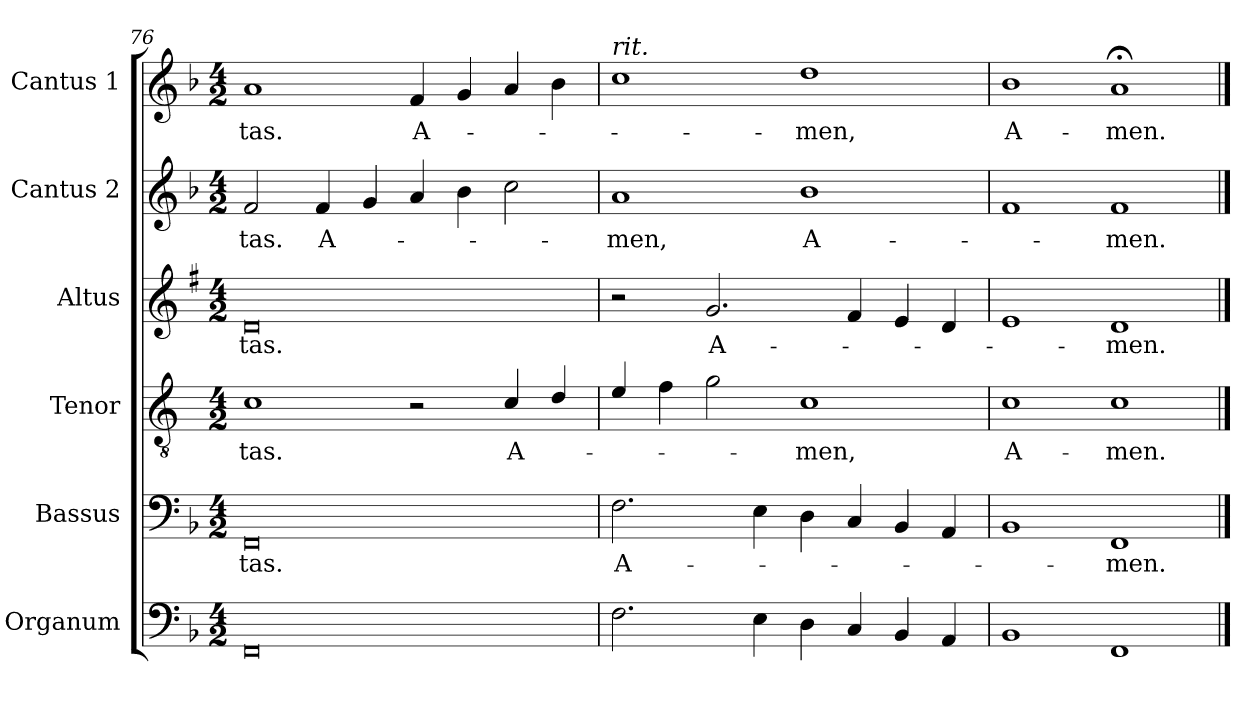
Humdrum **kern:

**kern	**kern	**text	**kern	**text	**kern	**text	**kern	**text	**kern	**text
*part6	*part5	*part5	*part4	*part4	*part3	*part3	*part2	*part2	*part1	*part1
*staff6	*staff5	*staff5	*staff4	*staff4	*staff3	*staff3	*staff2	*staff2	*staff1	*staff1
*I"Organum	*I"Bassus	*	*I"Tenor	*	*I"Altus	*	*I"Cantus 2	*	*I"Cantus 1	*
*I'Or	*I'B	*	*I'T	*	*I'A	*	*I'C2	*	*I'C1	*
*clefF4	*clefF4	*	*clefGv2	*	*clefG2	*	*clefG2	*	*clefG2	*
*	*	*	*ITrd4c7	*	*ITrd1c2	*	*	*	*	*
*k[b-]	*k[b-]	*	*k[b-]	*	*k[b-]	*	*k[b-]	*	*k[b-]	*
*F:	*F:	*	*F:	*	*F:	*	*F:	*	*F:	*
*M4/2	*M4/2	*	*M4/2	*	*M4/2	*	*M4/2	*	*M4/2	*
=76	=76	=76	=76	=76	=76	=76	=76	=76	=76	=76
!	!	!LO:LY:b	!	!LO:LY:b	!	!LO:LY:b	!	!LO:LY:b	!	!LO:LY:b
0FF	0FF	-tas.	1F	-tas.	0c	-tas.	2f/	-tas.	1a	-tas.
!	!	!	!	!	!	!	!	!LO:LY:b	!	!
.	.	.	.	.	.	.	4f/	A-	.	.
.	.	.	.	.	.	.	4g/	.	.	.
!	!	!	!	!	!	!	!	!	!	!LO:LY:b
.	.	.	2r	.	.	.	4a/	.	4f/	A-
.	.	.	.	.	.	.	4b-\	.	4g/	.
!	!	!	!	!LO:LY:b	!	!	!	!	!	!
.	.	.	4F/	A-	.	.	2cc\	.	4a/	.
.	.	.	4G/	.	.	.	.	.	4b-\	.
=77	=77	=77	=77	=77	=77	=77	=77	=77	=77	=77
!	!	!	!	!	!	!	!	!	!LO:TX:a:i:t=rit.	!
!	!	!LO:LY:b	!	!	!	!	!	!LO:LY:b	!	!
2.F\	2.F\	A-	4A/	.	2r	.	1a	-men,	1cc	.
.	.	.	4B-\	.	.	.	.	.	.	.
!	!	!	!	!	!	!LO:LY:b	!	!	!	!
.	.	.	2c\	.	2.f/	A-	.	.	.	.
4E\	4E\	.	.	.	.	.	.	.	.	.
!	!	!	!	!LO:LY:b	!	!	!	!LO:LY:b	!	!LO:LY:b
4D\	4D\	.	1F	-men,	.	.	1b-	A-	1dd	-men,
4C/	4C/	.	.	.	4e/	.	.	.	.	.
4BB-/	4BB-/	.	.	.	4d/	.	.	.	.	.
4AA/	4AA/	.	.	.	4c/	.	.	.	.	.
=78	=78	=78	=78	=78	=78	=78	=78	=78	=78	=78
!	!	!	!	!LO:LY:b	!	!	!	!	!	!LO:LY:b
1BB-	1BB-	.	1F	A-	1d	.	1f	.	1b-	A-
!	!	!LO:LY:b	!	!LO:LY:b	!	!LO:LY:b	!	!LO:LY:b	!	!LO:LY:b
1FF	1FF	-men.	1F	-men.	1c	-men.	1f	-men.	1a;<	-men.
==	==	==	==	==	==	==	==	==	==	==
*-	*-	*-	*-	*-	*-	*-	*-	*-	*-	*-
